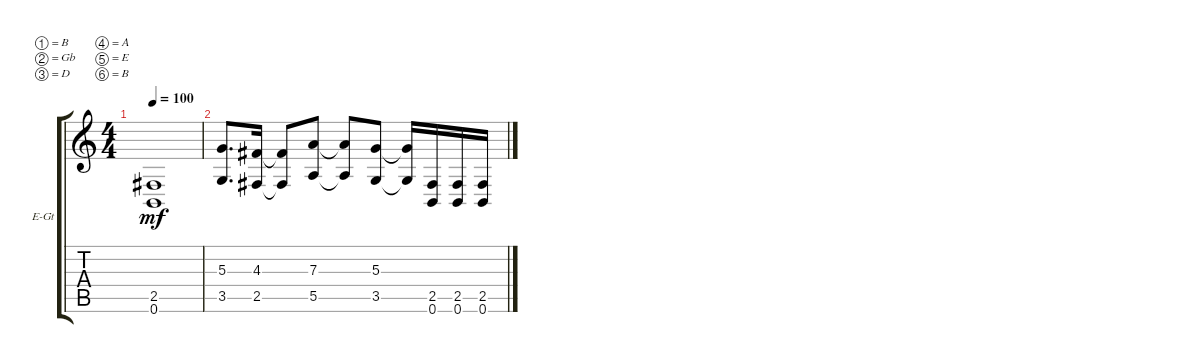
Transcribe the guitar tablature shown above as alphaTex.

\bracketExtendMode groupsimilarinstruments
\firstSystemTrackNameOrientation horizontal
\otherSystemsTrackNameOrientation horizontal
\track ("Electric Guitar 1" "E-Gt") {instrument distortionguitar}
\staff {score tabs}
\tuning (B3 Gb3 D3 A2 E2 B1)
\ts (4 4)
\tempo 100
\clef g2
\ks c
(0.6 2.5).1{dy mf} |
(3.5 5.3).8{d} (2.5 4.3).16 (2.5{t} 4.3{t}).8 (5.5 7.3).8 (5.5{t} 7.3{t}).8 (3.5 5.3).8 (3.5{t} 5.3{t}).16 (2.5 0.6).16 (0.6 2.5).16 (0.6 2.5).16
